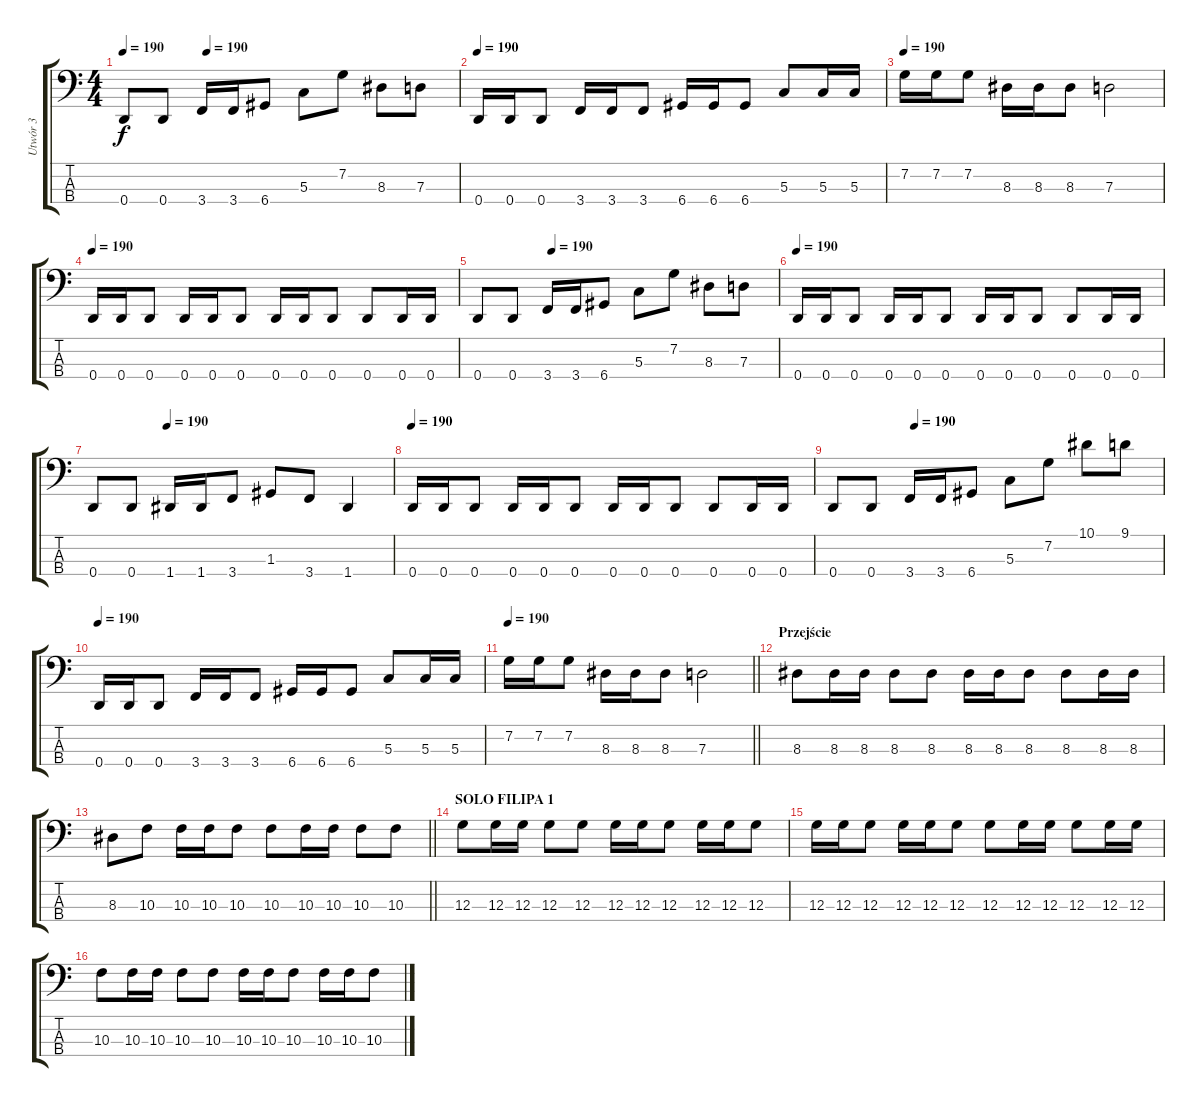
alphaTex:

\track ("Utwór 3" "Utwór 3") {instrument electricbassfinger}
\staff {score tabs}
\tuning (F2 C2 G1 D1) {hide}
\ts (4 4)
\tempo 190
\tempo (190 0.25)
\clef f4
\ks c
0.4.8{dy f} 0.4.8 3.4.16 3.4.16 6.4.8 5.3.8 7.2.8 8.3.8 7.3.8 |
\tempo 190
0.4.16 0.4.16 0.4.8 3.4.16 3.4.16 3.4.8 6.4.16 6.4.16 6.4.8 5.3.8 5.3.16 5.3.16 |
\tempo 190
7.2.16 7.2.16 7.2.8 8.3.16 8.3.16 8.3.8 7.3.2 |
\tempo 190
0.4.16 0.4.16 0.4.8 0.4.16 0.4.16 0.4.8 0.4.16 0.4.16 0.4.8 0.4.8 0.4.16 0.4.16 |
\tempo (190 0.25)
0.4.8 0.4.8 3.4.16 3.4.16 6.4.8 5.3.8 7.2.8 8.3.8 7.3.8 |
\tempo 190
0.4.16 0.4.16 0.4.8 0.4.16 0.4.16 0.4.8 0.4.16 0.4.16 0.4.8 0.4.8 0.4.16 0.4.16 |
\tempo (190 0.25)
0.4.8 0.4.8 1.4.16 1.4.16 3.4.8 1.3.8 3.4.8 1.4.4 |
\tempo 190
0.4.16 0.4.16 0.4.8 0.4.16 0.4.16 0.4.8 0.4.16 0.4.16 0.4.8 0.4.8 0.4.16 0.4.16 |
\tempo (190 0.25)
0.4.8 0.4.8 3.4.16 3.4.16 6.4.8 5.3.8 7.2.8 10.1.8 9.1.8 |
\tempo 190
0.4.16 0.4.16 0.4.8 3.4.16 3.4.16 3.4.8 6.4.16 6.4.16 6.4.8 5.3.8 5.3.16 5.3.16 |
\tempo 190
\barLineRight lightlight
7.2.16 7.2.16 7.2.8 8.3.16 8.3.16 8.3.8 7.3.2 |
\section ("" "Przejście")
8.3.8 8.3.16 8.3.16 8.3.8 8.3.8 8.3.16 8.3.16 8.3.8 8.3.8 8.3.16 8.3.16 |
\barLineRight lightlight
8.3.8 10.3.8 10.3.16 10.3.16 10.3.8 10.3.8 10.3.16 10.3.16 10.3.8 10.3.8 |
\section ("" "SOLO FILIPA 1")
12.3.8 12.3.16 12.3.16 12.3.8 12.3.8 12.3.16 12.3.16 12.3.8 12.3.16 12.3.16 12.3.8 |
12.3.16 12.3.16 12.3.8 12.3.16 12.3.16 12.3.8 12.3.8 12.3.16 12.3.16 12.3.8 12.3.16 12.3.16 |
10.3.8 10.3.16 10.3.16 10.3.8 10.3.8 10.3.16 10.3.16 10.3.8 10.3.16 10.3.16 10.3.8
